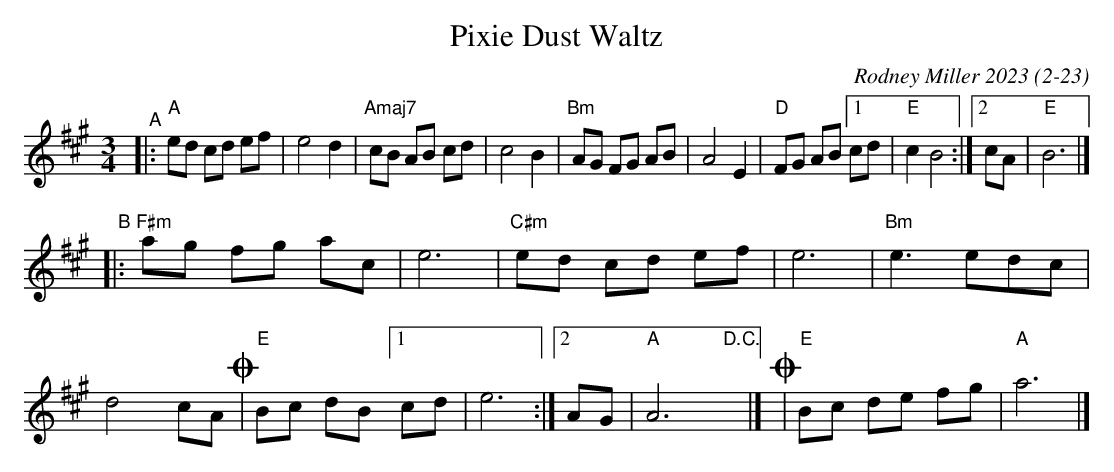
X:1
T: Pixie Dust Waltz
C: Rodney Miller 2023 (2-23)
M: 3/4
L: 1/8
K: A
"^A"|:\
"A"ed cd ef | e4 d2 | "Amaj7"cB AB cd | c4 B2 | "Bm"AG FG AB |\
A4 E2 | "D"FG AB [1 cd | "E"c2 B4 :|[2 cA | "E"B6 |]
"^B"|:\
"F#m"ag fg ac | e6 | "C#m"ed cd ef | e6 | "Bm"e3 edc |\
d4 cA !coda!| "E"Bc dB [1 cd | e6 :|[2 AG | "A"A6 "^D.C."y |]\
!coda!| "E"Bc de fg | "A"a6 |]
